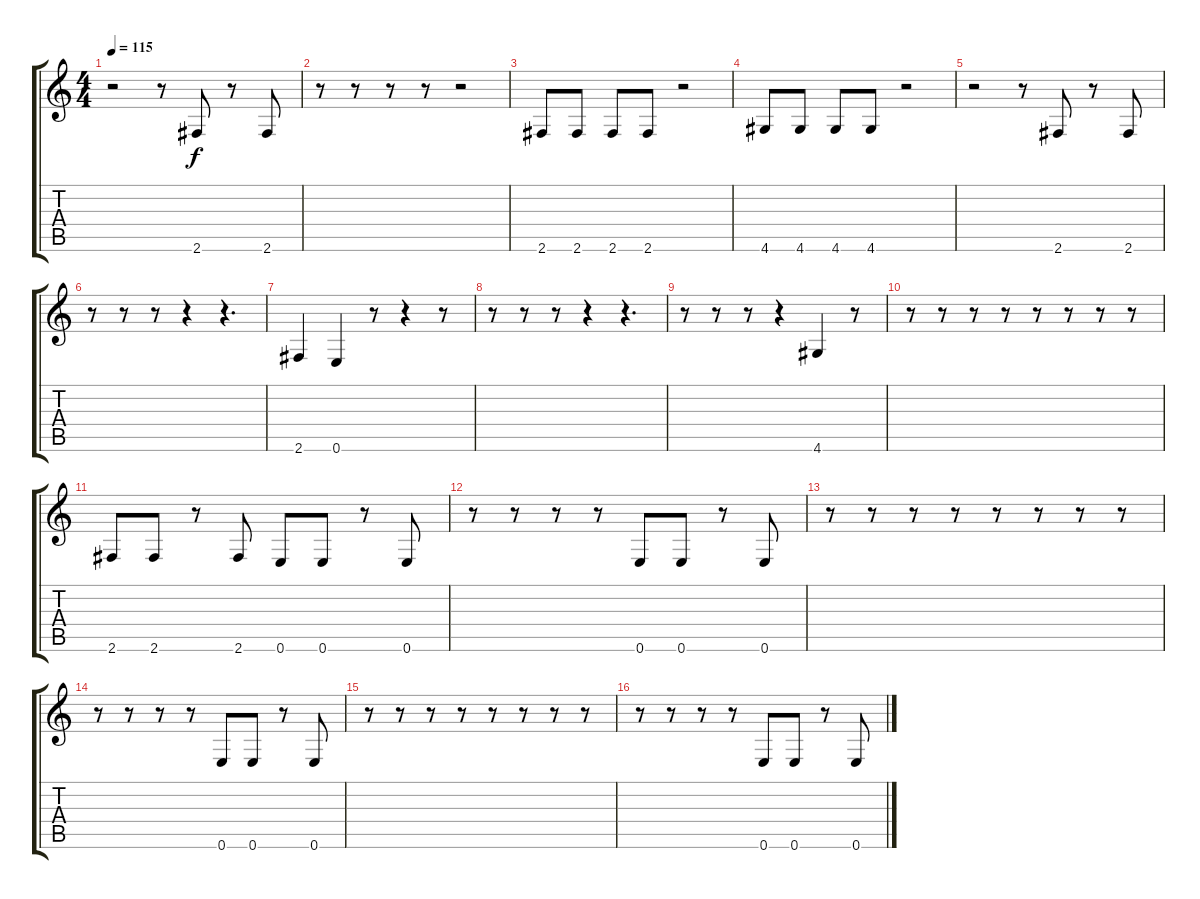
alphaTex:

\track "" {instrument synthbass1}
\staff {score tabs}
\tuning (E4 B3 G3 D3 A2 E2) {hide}
\ts (4 4)
\tempo 115
\clef g2
\ks c
r.2{dy f} r.8 2.6.8 r.8 2.6.8 |
r.8 r.8 r.8 r.8 r.2 |
2.6.8 2.6.8 2.6.8 2.6.8 r.2 |
4.6.8 4.6.8 4.6.8 4.6.8 r.2 |
r.2 r.8 2.6.8 r.8 2.6.8 |
r.8 r.8 r.8 r.4 r.4{d} |
2.6.4 0.6.4 r.8 r.4 r.8 |
r.8 r.8 r.8 r.4 r.4{d} |
r.8 r.8 r.8 r.4 4.6.4 r.8 |
r.8 r.8 r.8 r.8 r.8 r.8 r.8 r.8 |
2.6.8 2.6.8 r.8 2.6.8 0.6.8 0.6.8 r.8 0.6.8 |
r.8 r.8 r.8 r.8 0.6.8 0.6.8 r.8 0.6.8 |
r.8 r.8 r.8 r.8 r.8 r.8 r.8 r.8 |
r.8 r.8 r.8 r.8 0.6.8 0.6.8 r.8 0.6.8 |
r.8 r.8 r.8 r.8 r.8 r.8 r.8 r.8 |
r.8 r.8 r.8 r.8 0.6.8 0.6.8 r.8 0.6.8
